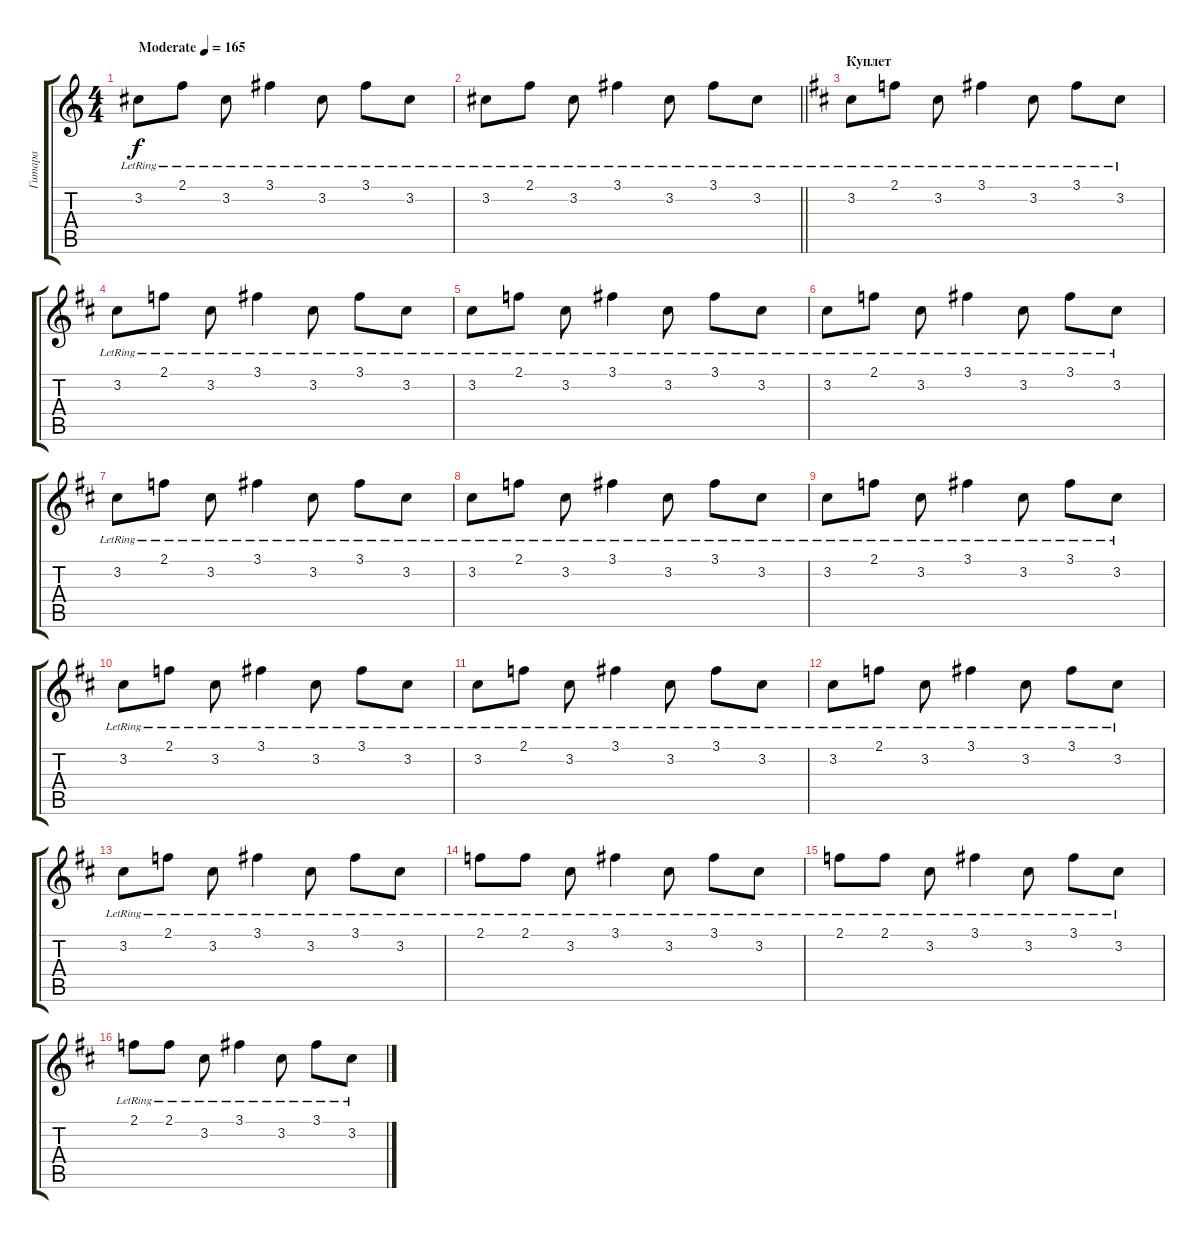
\track ("Гитара" "Гитара") {instrument acousticguitarsteel}
\staff {score tabs}
\tuning (Eb4 Bb3 Gb3 Db3 Ab2 Eb2) {hide}
\ts (4 4)
\tempo (165 "Moderate")
\clef g2
\ks c
3.2{lr}.8{dy f instrument acousticguitarsteel} 2.1{lr}.8 3.2{lr}.8 3.1{lr}.4 3.2{lr}.8 3.1{lr}.8 3.2{lr}.8 |
\barLineRight lightlight
3.2{lr}.8 2.1{lr}.8 3.2{lr}.8 3.1{lr}.4 3.2{lr}.8 3.1{lr}.8 3.2{lr}.8 |
\section ("" "Куплет")
\ks bminor
3.2{lr}.8 2.1{lr}.8 3.2{lr}.8 3.1{lr}.4 3.2{lr}.8 3.1{lr}.8 3.2{lr}.8 |
3.2{lr}.8 2.1{lr}.8 3.2{lr}.8 3.1{lr}.4 3.2{lr}.8 3.1{lr}.8 3.2{lr}.8 |
3.2{lr}.8 2.1{lr}.8 3.2{lr}.8 3.1{lr}.4 3.2{lr}.8 3.1{lr}.8 3.2{lr}.8 |
3.2{lr}.8 2.1{lr}.8 3.2{lr}.8 3.1{lr}.4 3.2{lr}.8 3.1{lr}.8 3.2{lr}.8 |
3.2{lr}.8 2.1{lr}.8 3.2{lr}.8 3.1{lr}.4 3.2{lr}.8 3.1{lr}.8 3.2{lr}.8 |
3.2{lr}.8 2.1{lr}.8 3.2{lr}.8 3.1{lr}.4 3.2{lr}.8 3.1{lr}.8 3.2{lr}.8 |
3.2{lr}.8 2.1{lr}.8 3.2{lr}.8 3.1{lr}.4 3.2{lr}.8 3.1{lr}.8 3.2{lr}.8 |
3.2{lr}.8 2.1{lr}.8 3.2{lr}.8 3.1{lr}.4 3.2{lr}.8 3.1{lr}.8 3.2{lr}.8 |
3.2{lr}.8 2.1{lr}.8 3.2{lr}.8 3.1{lr}.4 3.2{lr}.8 3.1{lr}.8 3.2{lr}.8 |
3.2{lr}.8 2.1{lr}.8 3.2{lr}.8 3.1{lr}.4 3.2{lr}.8 3.1{lr}.8 3.2{lr}.8 |
3.2{lr}.8 2.1{lr}.8 3.2{lr}.8 3.1{lr}.4 3.2{lr}.8 3.1{lr}.8 3.2{lr}.8 |
2.1{lr}.8 2.1{lr}.8 3.2{lr}.8 3.1{lr}.4 3.2{lr}.8 3.1{lr}.8 3.2{lr}.8 |
2.1{lr}.8 2.1{lr}.8 3.2{lr}.8 3.1{lr}.4 3.2{lr}.8 3.1{lr}.8 3.2{lr}.8 |
2.1{lr}.8 2.1{lr}.8 3.2{lr}.8 3.1{lr}.4 3.2{lr}.8 3.1{lr}.8 3.2{lr}.8
